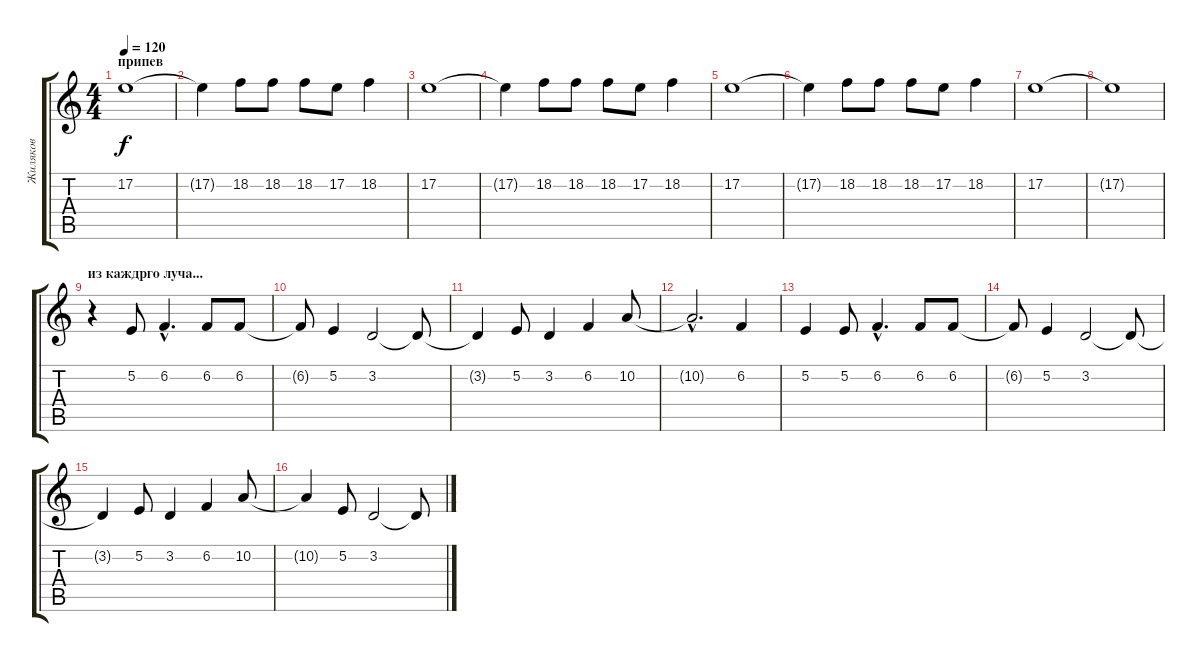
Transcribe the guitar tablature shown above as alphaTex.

\track ("Жиляков" "Жиляков") {instrument fx5brightness}
\staff {score tabs}
\tuning (E4 B3 G3 D3 A2 E2) {hide}
\ts (4 4)
\section ("" "припев")
\tempo 120
\clef g2
\ks c
17.2.1{dy f} |
17.2{t}.4 18.2.8 18.2.8 18.2.8 17.2.8 18.2.4 |
17.2.1 |
17.2{t}.4 18.2.8 18.2.8 18.2.8 17.2.8 18.2.4 |
17.2.1 |
17.2{t}.4 18.2.8 18.2.8 18.2.8 17.2.8 18.2.4 |
17.2.1 |
17.2{t}.1 |
\section ("" "из каждрго луча...")
r.4 5.2.8 6.2{hac}.4{d} 6.2.8 6.2.8 |
6.2{t}.8 5.2.4 3.2.2 3.2{t}.8 |
3.2{t}.4 5.2.8 3.2.4 6.2.4 10.2.8 |
10.2{hac t}.2{d} 6.2.4 |
5.2.4 5.2.8 6.2{hac}.4{d} 6.2.8 6.2.8 |
6.2{t}.8 5.2.4 3.2.2 3.2{t}.8 |
3.2{t}.4 5.2.8 3.2.4 6.2.4 10.2.8 |
10.2{t}.4 5.2.8 3.2.2 3.2{t}.8
